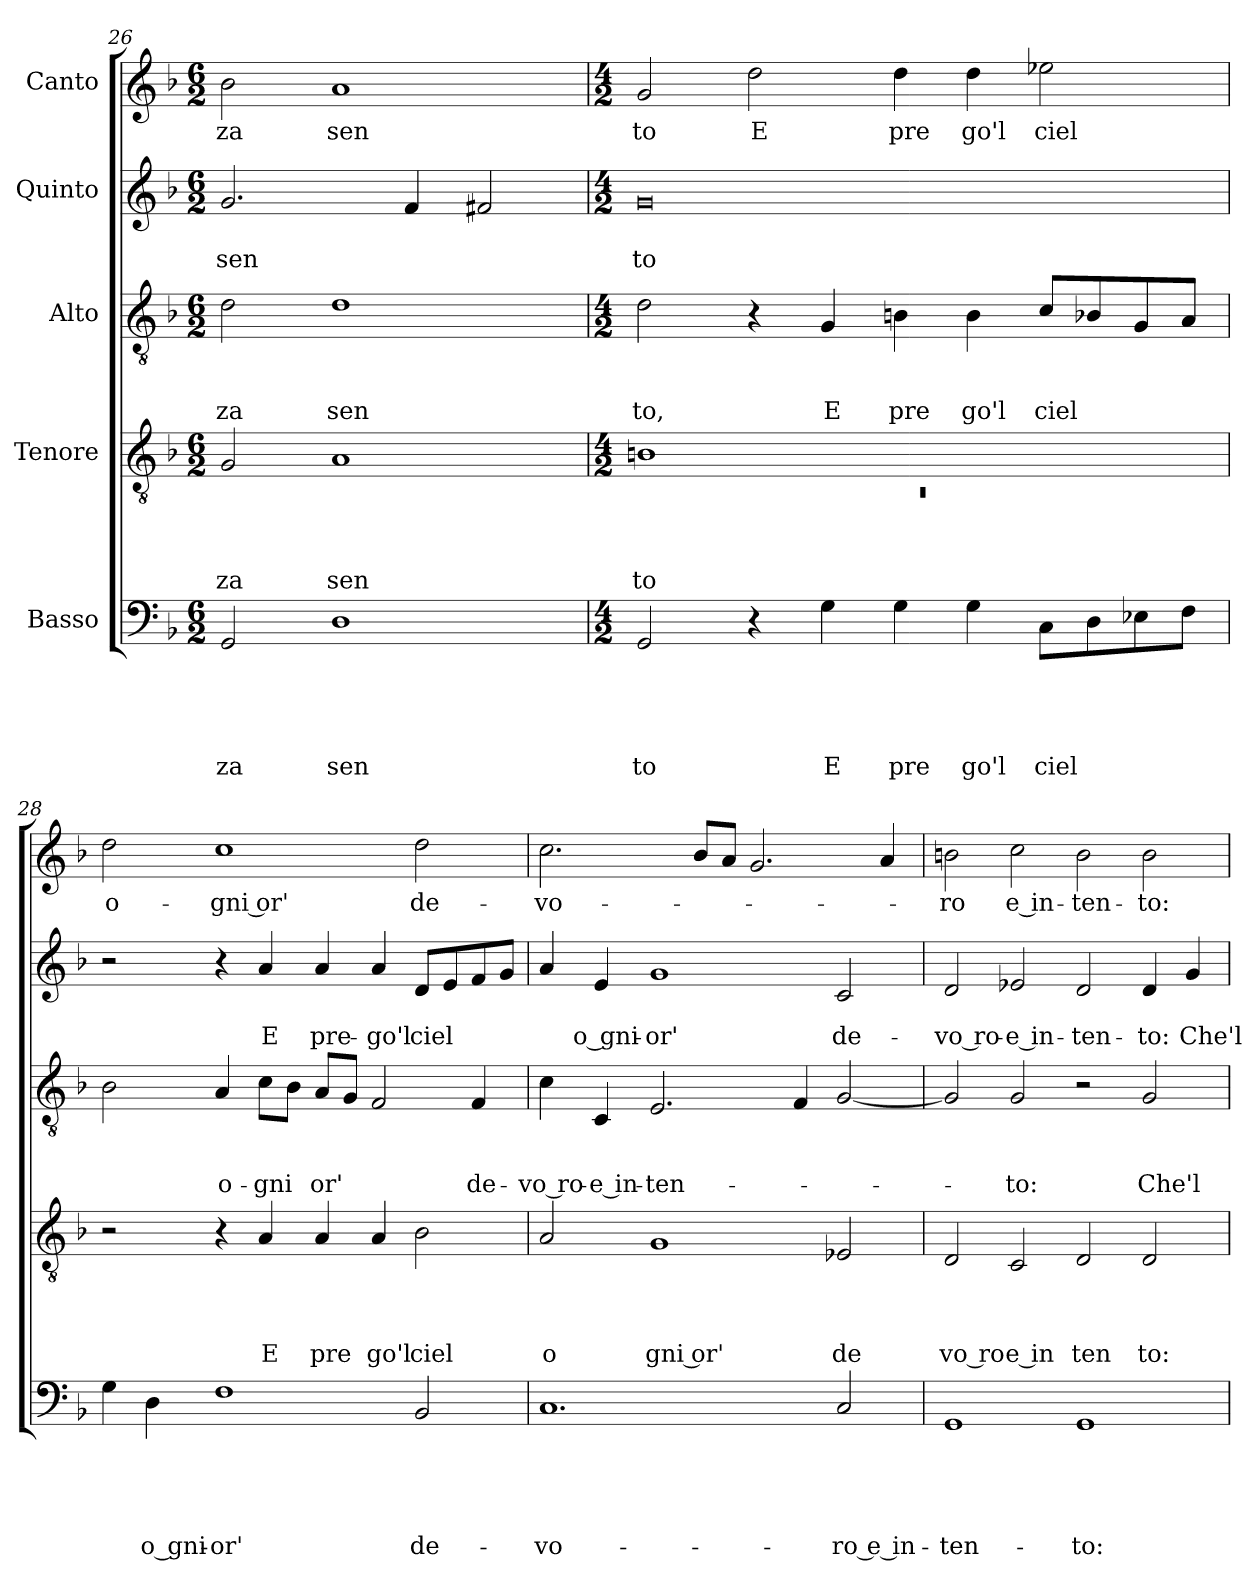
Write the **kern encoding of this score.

**kern	**text	**text	**text	**text	**text	**kern	**text	**text	**text	**text	**kern	**text	**text	**text	**kern	**text	**text	**kern	**text
*part5	*part5	*part5	*part5	*part5	*part5	*part4	*part4	*part4	*part4	*part4	*part3	*part3	*part3	*part3	*part2	*part2	*part2	*part1	*part1
*staff5	*staff5	*staff5	*staff5	*staff5	*staff5	*staff4	*staff4	*staff4	*staff4	*staff4	*staff3	*staff3	*staff3	*staff3	*staff2	*staff2	*staff2	*staff1	*staff1
*I"Basso	*	*	*	*	*	*I"Tenore	*	*	*	*	*I"Alto	*	*	*	*I"Quinto	*	*	*I"Canto	*
*clefF4	*	*	*	*	*	*clefGv2	*	*	*	*	*clefGv2	*	*	*	*clefG2	*	*	*clefG2	*
*ITrd-3c-5	*	*	*	*	*	*	*	*	*	*	*ITrd-3c-5	*	*	*	*ITrd-3c-5	*	*	*	*
*k[b-e-]	*	*	*	*	*	*k[b-]	*	*	*	*	*k[b-e-]	*	*	*	*k[b-e-]	*	*	*k[b-]	*
*B-:	*	*	*	*	*	*F:	*	*	*	*	*B-:	*	*	*	*B-:	*	*	*F:	*
*M6/2	*	*	*	*	*	*M6/2	*	*	*	*	*M6/2	*	*	*	*M6/2	*	*	*M6/2	*
=26	=26	=26	=26	=26	=26	=26	=26	=26	=26	=26	=26	=26	=26	=26	=26	=26	=26	=26	=26
!	!	!	!	!	!LO:LY:b	!	!	!	!	!LO:LY:b	!	!	!	!LO:LY:b	!	!	!LO:LY:b	!	!LO:LY:b
2C/	.	.	.	.	za	2G/	.	.	.	za	2g\	.	.	za	2.cc/	.	sen	2b-\	za
!	!	!	!	!	!LO:LY:b	!	!	!	!	!LO:LY:b	!	!	!	!LO:LY:b	!	!	!	!	!LO:LY:b
1G	.	.	.	.	sen	1A	.	.	.	sen	1g	.	.	sen	.	.	.	1a	sen
.	.	.	.	.	.	.	.	.	.	.	.	.	.	.	4b-/	.	.	.	.
.	.	.	.	.	.	.	.	.	.	.	.	.	.	.	2bn/	.	.	.	.
=27	=27	=27	=27	=27	=27	=27	=27	=27	=27	=27	=27	=27	=27	=27	=27	=27	=27	=27	=27
*M4/2	*	*	*	*	*	*M4/2	*	*	*	*	*M4/2	*	*	*	*M4/2	*	*	*M4/2	*
*	*	*	*	*	*	*^	*	*	*	*	*	*	*	*	*	*	*	*	*
!	!	!	!	!	!LO:LY:b	!	!LO:N:vis=1	!	!	!	!LO:LY:b	!	!	!	!LO:LY:b	!	!	!LO:LY:b	!	!LO:LY:b
2C/	.	.	.	.	to	1Bn	0rC	.	.	.	to	2g\	.	.	to,	0cc	.	to	2g/	to
!	!	!	!	!	!	!	!	!	!	!	!	!	!	!	!	!	!	!	!	!LO:LY:b
4r	.	.	.	.	.	.	.	.	.	.	.	4r	.	.	.	.	.	.	2dd\	E
!	!	!	!	!	!LO:LY:b	!	!	!	!	!	!	!	!	!	!LO:LY:b	!	!	!	!	!
4c\	.	.	.	.	E	.	.	.	.	.	.	4c/	.	.	E	.	.	.	.	.
!	!	!	!	!	!LO:LY:b	!	!	!	!	!	!	!	!	!	!LO:LY:b	!	!	!	!	!LO:LY:b
4c\	.	.	.	.	pre	1ryy	.	.	.	.	.	4en\	.	.	pre	.	.	.	4dd\	pre
!	!	!	!	!	!LO:LY:b	!	!	!	!	!	!	!	!	!	!LO:LY:b	!	!	!	!	!LO:LY:b
4c\	.	.	.	.	go'l	.	.	.	.	.	.	4e\	.	.	go'l	.	.	.	4dd\	go'l
!	!	!	!	!	!LO:LY:b	!	!	!	!	!	!	!	!	!	!LO:LY:b	!	!	!	!	!LO:LY:b
8F\L	.	.	.	.	ciel	.	.	.	.	.	.	8f/L	.	.	ciel	.	.	.	2ee-X\	ciel
8G\	.	.	.	.	.	.	.	.	.	.	.	8e-X/	.	.	.	.	.	.	.	.
8A-X\	.	.	.	.	.	.	.	.	.	.	.	8c/	.	.	.	.	.	.	.	.
8B-\J	.	.	.	.	.	.	.	.	.	.	.	8d/J	.	.	.	.	.	.	.	.
*	*	*	*	*	*	*v	*v	*	*	*	*	*	*	*	*	*	*	*	*	*
!!LO:PB:g=z
=28	=28	=28	=28	=28	=28	=28	=28	=28	=28	=28	=28	=28	=28	=28	=28	=28	=28	=28	=28
!	!	!	!	!	!	!	!	!	!	!	!	!	!	!	!	!	!	!	!LO:LY:b
4c\	.	.	.	.	.	2r	.	.	.	.	2e-\	.	.	.	2r	.	.	2dd\	o-
!	!	!	!	!	!LO:LY:b	!	!	!	!	!	!	!	!	!	!	!	!	!	!
4G\	.	.	.	.	o gni-	.	.	.	.	.	.	.	.	.	.	.	.	.	.
!	!	!	!	!	!LO:LY:b	!	!	!	!	!	!	!	!	!LO:LY:b	!	!	!	!	!LO:LY:b:rj
1B-	.	.	.	.	-or'	4r	.	.	.	.	4d/	.	.	o-	4r	.	.	1cc	-gni or'
!	!	!	!	!	!	!	!	!	!	!LO:LY:b	!	!	!	!LO:LY:b	!	!	!LO:LY:b	!	!
.	.	.	.	.	.	4A/	.	.	.	E	8f\L	.	.	-gni	4dd/	.	E	.	.
.	.	.	.	.	.	.	.	.	.	.	8e-\J	.	.	.	.	.	.	.	.
!	!	!	!	!	!	!	!	!	!	!LO:LY:b	!	!	!	!LO:LY:b	!	!	!LO:LY:b	!	!
.	.	.	.	.	.	4A/	.	.	.	pre	8d/L	.	.	or'	4dd/	.	pre-	.	.
.	.	.	.	.	.	.	.	.	.	.	8c/J	.	.	.	.	.	.	.	.
!	!	!	!	!	!	!	!	!	!	!LO:LY:b	!	!	!	!	!	!	!LO:LY:b	!	!
.	.	.	.	.	.	4A/	.	.	.	go'l	2B-/	.	.	.	4dd/	.	-go'l	.	.
!	!	!	!	!	!LO:LY:b	!	!	!	!	!LO:LY:b	!	!	!	!	!	!	!LO:LY:b	!	!LO:LY:b
2E-/	.	.	.	.	de-	2B-\	.	.	.	ciel	.	.	.	.	8g/L	.	ciel	2dd\	de-
.	.	.	.	.	.	.	.	.	.	.	.	.	.	.	8a/	.	.	.	.
!	!	!	!	!	!	!	!	!	!	!	!	!	!	!LO:LY:b	!	!	!	!	!
.	.	.	.	.	.	.	.	.	.	.	4B-/	.	.	de-	8b-/	.	.	.	.
.	.	.	.	.	.	.	.	.	.	.	.	.	.	.	8cc/J	.	.	.	.
=29	=29	=29	=29	=29	=29	=29	=29	=29	=29	=29	=29	=29	=29	=29	=29	=29	=29	=29	=29
!	!	!	!	!	!LO:LY:b	!	!	!	!	!LO:LY:b	!	!	!	!LO:LY:b	!	!	!	!	!LO:LY:b
1.F	.	.	.	.	-vo-	2A/	.	.	.	o	4f\	.	.	-vo ro-	4dd/	.	.	2.cc\	-vo-
!	!	!	!	!	!	!	!	!	!	!	!	!	!	!LO:LY:b	!	!	!LO:LY:b	!	!
.	.	.	.	.	.	.	.	.	.	.	4F/	.	.	-e in-	4a/	.	o gni-	.	.
!	!	!	!	!	!	!	!	!	!	!LO:LY:b:rj	!	!	!	!LO:LY:b	!	!	!LO:LY:b	!	!
.	.	.	.	.	.	1G	.	.	.	gni or'	2.A/	.	.	-ten-	1cc	.	-or'	.	.
.	.	.	.	.	.	.	.	.	.	.	.	.	.	.	.	.	.	8b-/L	.
.	.	.	.	.	.	.	.	.	.	.	.	.	.	.	.	.	.	8a/J	.
.	.	.	.	.	.	.	.	.	.	.	.	.	.	.	.	.	.	2.g/	.
.	.	.	.	.	.	.	.	.	.	.	4B-/	.	.	.	.	.	.	.	.
!	!	!	!	!	!LO:LY:b:rj	!	!	!	!	!LO:LY:b	!	!	!	!	!	!	!LO:LY:b	!	!
2F/	.	.	.	.	-ro e in-	2E-X/	.	.	.	de	[<2c/	.	.	.	2f/	.	de-	.	.
.	.	.	.	.	.	.	.	.	.	.	.	.	.	.	.	.	.	4a/	.
=30	=30	=30	=30	=30	=30	=30	=30	=30	=30	=30	=30	=30	=30	=30	=30	=30	=30	=30	=30
!	!	!	!	!	!LO:LY:b	!	!	!	!	!LO:LY:b	!	!	!	!	!	!	!LO:LY:b	!	!LO:LY:b
1C	.	.	.	.	-ten-	2D/	.	.	.	vo ro	2c/]	.	.	.	2g/	.	-vo ro-	2bn\	-ro
!	!	!	!	!	!	!	!	!	!	!LO:LY:b	!	!	!	!LO:LY:b	!	!	!LO:LY:b	!	!LO:LY:b
.	.	.	.	.	.	2C/	.	.	.	e in	2c/	.	.	-to:	2a-X/	.	-e in-	2cc\	e in-
!	!	!	!	!	!LO:LY:b	!	!	!	!	!LO:LY:b	!	!	!	!	!	!	!LO:LY:b	!	!LO:LY:b
1C	.	.	.	.	-to:	2D/	.	.	.	ten	2r	.	.	.	2g/	.	-ten-	2b\	-ten-
!	!	!	!	!	!	!	!	!	!	!LO:LY:b	!	!	!	!LO:LY:b	!	!	!LO:LY:b	!	!LO:LY:b
.	.	.	.	.	.	2D/	.	.	.	to:	2c/	.	.	Che'l	4g/	.	-to:	2b\	-to:
!	!	!	!	!	!	!	!	!	!	!	!	!	!	!	!	!	!LO:LY:b	!	!
.	.	.	.	.	.	.	.	.	.	.	.	.	.	.	4cc/	.	Che'l	.	.
=	=	=	=	=	=	=	=	=	=	=	=	=	=	=	=	=	=	=	=
*-	*-	*-	*-	*-	*-	*-	*-	*-	*-	*-	*-	*-	*-	*-	*-	*-	*-	*-	*-
